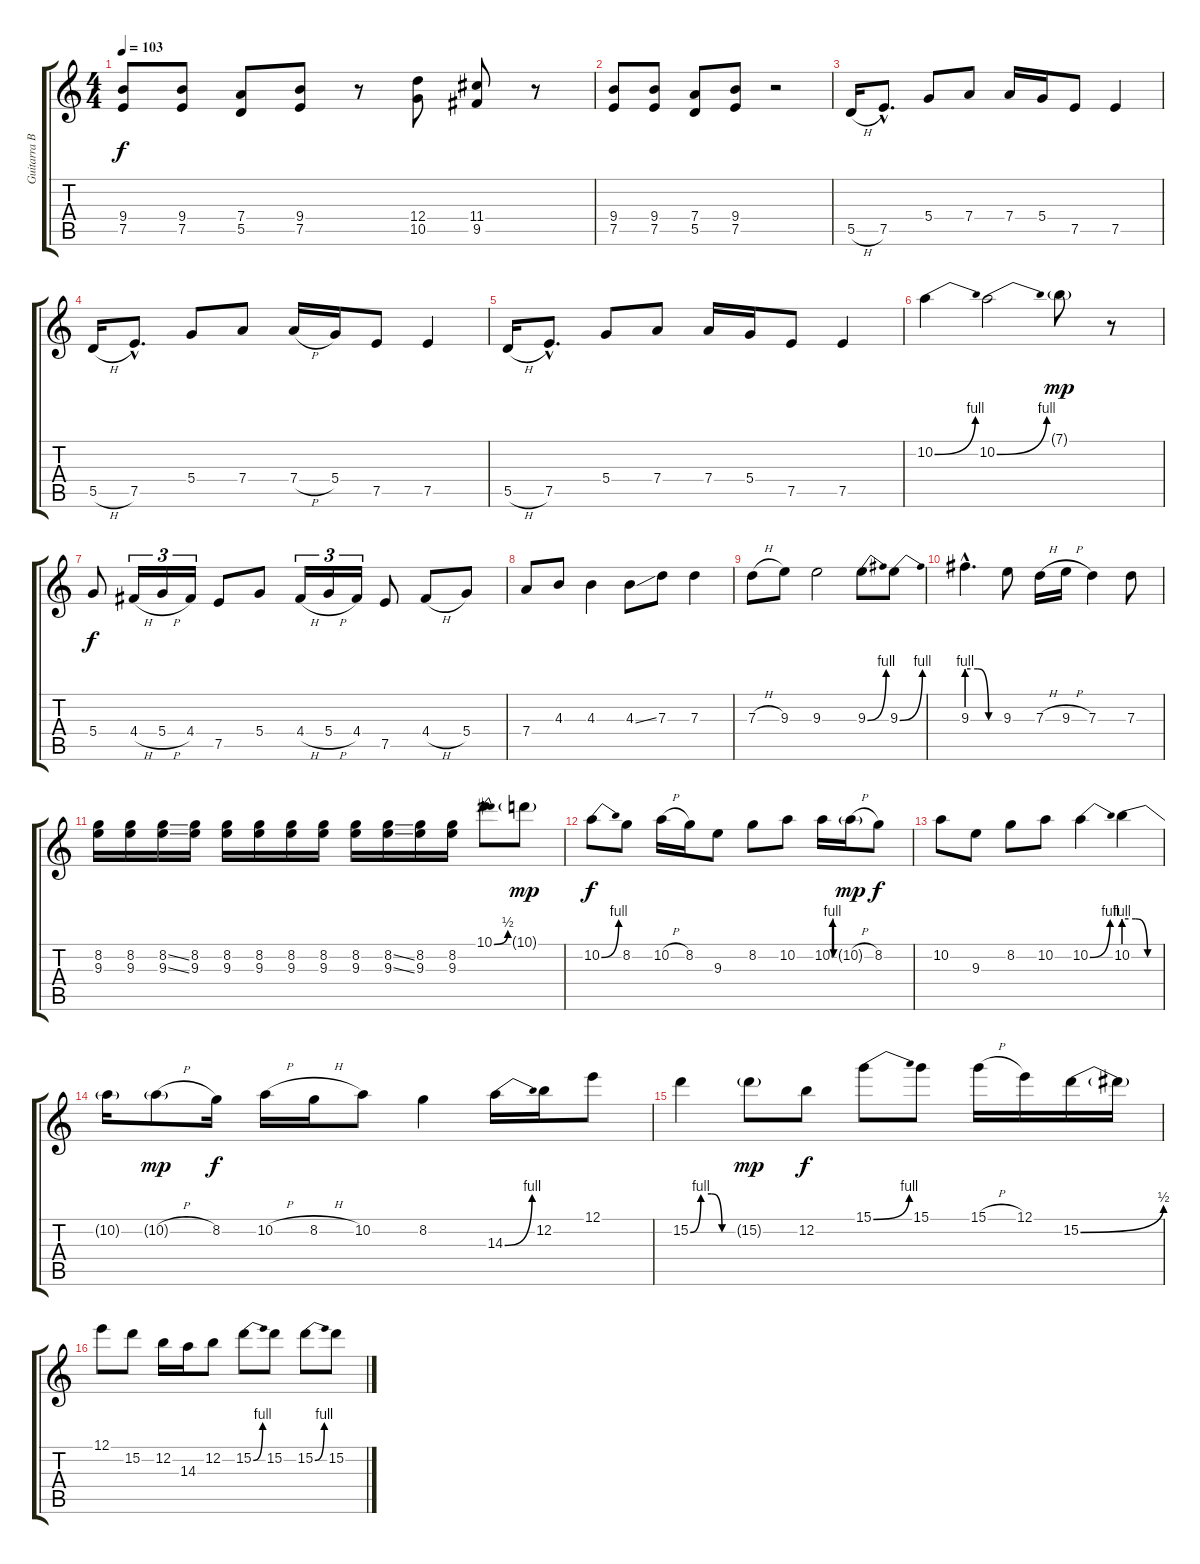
\track ("Guitarra B" "Guitarra B") {instrument overdrivenguitar}
\staff {score tabs}
\tuning (E4 B3 G3 D3 A2 E2) {hide}
\ts (4 4)
\tempo 103
\clef g2
\ks c
(9.4 7.5).8{dy f} (9.4 7.5).8 (7.4 5.5).8 (9.4 7.5).8 r.8 (12.4 10.5).8 (11.4 9.5).8 r.8 |
(9.4 7.5).8 (9.4 7.5).8 (7.4 5.5).8 (9.4 7.5).8 r.2 |
5.5{h}.16 7.5{hac}.8{d} 5.4.8 7.4.8 7.4.16 5.4.16 7.5.8 7.5.4 |
5.5{h}.16 7.5{hac}.8{d} 5.4.8 7.4.8 7.4{h}.16 5.4.16 7.5.8 7.5.4 |
5.5{h}.16 7.5{hac}.8{d} 5.4.8 7.4.8 7.4.16 5.4.16 7.5.8 7.5.4 |
10.2{be (bend 0 0 60 4)}.4 10.2{be (bend 0 0 60 4)}.2 7.1{g}.8{dy mp} r.8 |
5.4.8{dy f} 4.4{h}.16{tu (3 2)} 5.4{h}.16{tu (3 2)} 4.4.16{tu (3 2)} 7.5.8 5.4.8 4.4{h}.16{tu (3 2)} 5.4{h}.16{tu (3 2)} 4.4.16{tu (3 2)} 7.5.8 4.4{h}.8 5.4.8 |
7.4.8 4.3.8 4.3.4 4.3{ss}.8 7.3.8 7.3.4 |
7.3{h}.8 9.3.8 9.3.2 9.3{be (bend 0 0 60 4)}.8 9.3{be (bend 0 0 60 4)}.8 |
9.3{be (custom 0 4 20 4 40 0 60 0) hac}.4{d} 9.3.8 7.3{h}.16 9.3{h}.16 7.3.4 7.3.8 |
(8.2 9.3).16 (8.2 9.3).16 (8.2{ss} 9.3{ss}).16 (8.2 9.3).16 (8.2 9.3).16 (8.2 9.3).16 (8.2 9.3).16 (8.2 9.3).16 (8.2 9.3).16 (8.2{ss} 9.3{ss}).16 (8.2 9.3).16 (8.2 9.3).16 10.1{be (bend 0 0 60 2)}.8 10.1{g}.8{dy mp} |
10.2{be (bend 0 0 60 4)}.8{dy f} 8.2.8 10.2{h}.16 8.2.16 9.3.8 8.2.8 10.2.8 10.2{be (custom 0 0 15 4 30 4 45 0 60 0)}.16 10.2{h g}.16{dy mp} 8.2.8{dy f} |
10.2.8 9.3.8 8.2.8 10.2.8 10.2{be (bend 0 0 60 4)}.4 10.2{be (custom 0 4 20 4 40 0 60 0)}.4 |
10.2{t}.16 10.2{h g}.8{dy mp} 8.2.16{dy f} 10.2{h}.16 8.2{h}.16 10.2.8 8.2.4 14.3{be (bend 0 0 60 4)}.16 12.2.16 12.1.8 |
15.2{be (custom 0 0 15 4 30 4 45 0 60 0)}.4 15.2{g}.8{dy mp} 12.2.8{dy f} 15.1{be (bend 0 0 60 4)}.8 15.1.8 15.1{h}.16 12.1.16 15.2{be (bend 0 0 60 2)}.16 15.2{t}.16 |
12.1.8 15.2.8 12.2.16 14.3.16 12.2.8 15.2{be (bend 0 0 60 4)}.8 15.2.8 15.2{be (bend 0 0 60 4)}.8 15.2.8
